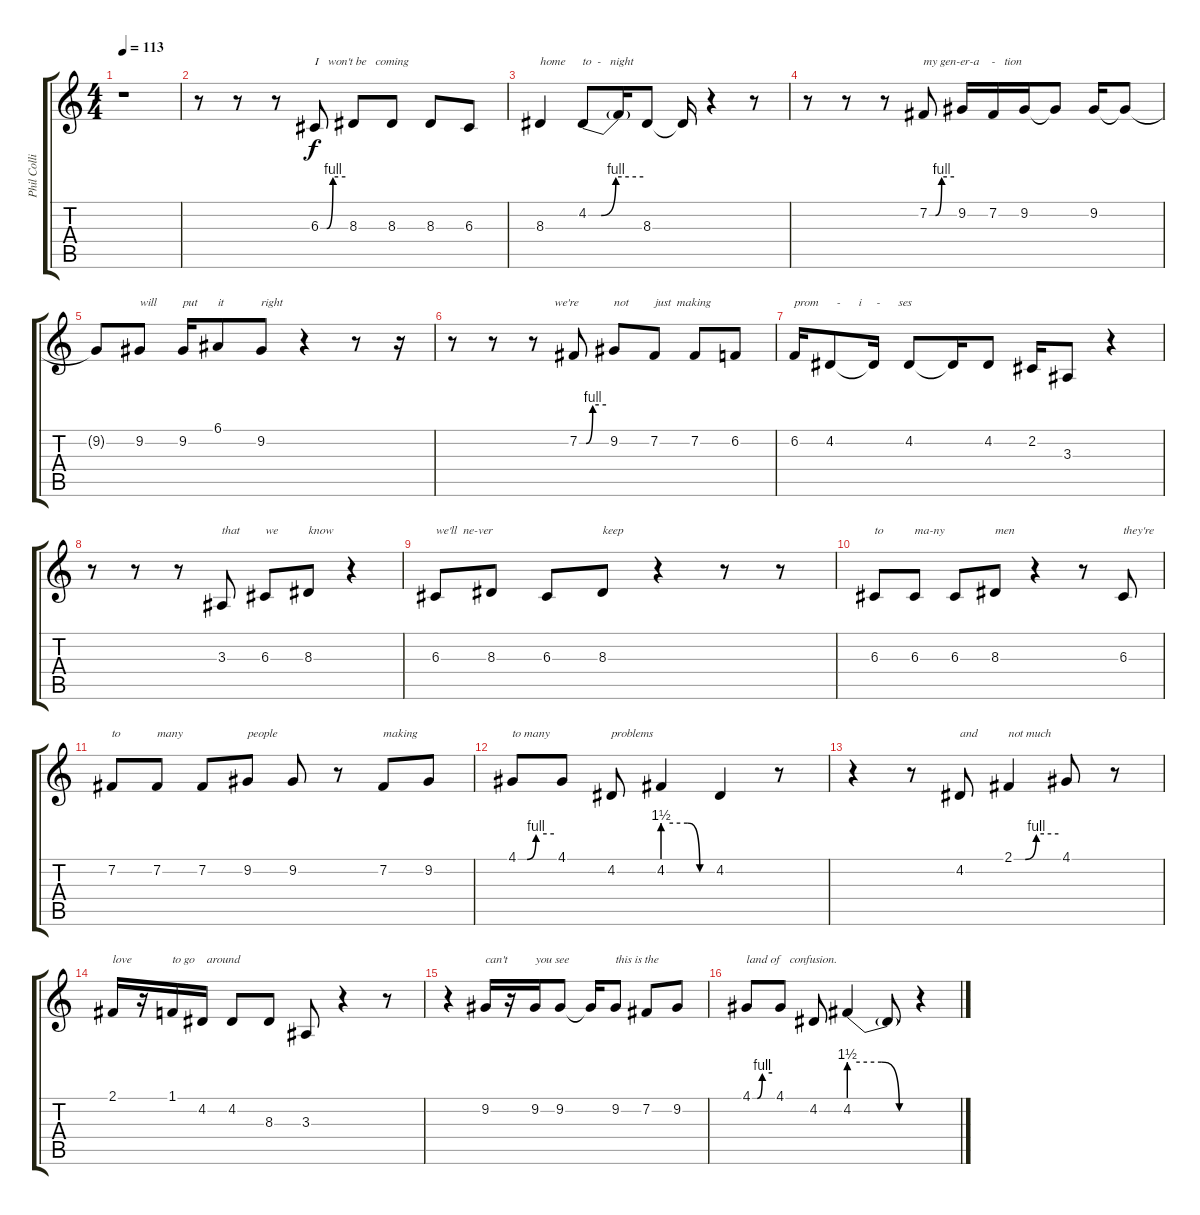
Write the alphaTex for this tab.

\track ("Phil Collins(vocals)" "Phil Colli") {instrument lead6voice}
\staff {score tabs}
\tuning (E4 B3 G3 D3 A2 E2) {hide}
\ts (4 4)
\tempo 113
\clef g2
\ks c
r.1{dy f} |
r.8 r.8 r.8 6.3{be (custom 0 0 15 0 30 4 60 4)}.8{txt "I   won't be   coming"} 8.3.8 8.3.8 8.3.8 6.3.8 |
8.3.4{txt "home"} 4.2{be (custom 0 0 14 0 30 4 60 4)}.8{txt "to  -   night"} 4.2{t}.16 8.3.8 8.3{t}.16 r.4 r.8 |
r.8 r.8 r.8 7.2{be (custom 0 0 15 0 30 4 60 4)}.8{txt "my gen-er-a    -   tion"} 9.2.16 7.2.16 9.2.16 9.2{t}.8 9.2.16 9.2{t}.8 |
9.2{t}.8 9.2.8{txt "will"} 9.2.16{txt "put"} 6.1.8{txt "it"} 9.2.8{txt "right"} r.4 r.8 r.16 |
r.8 r.8 r.8{txt "       we're"} 7.2{be (custom 0 0 15 0 30 4 60 4)}.8 9.2.8{txt "not"} 7.2.8{txt "just  making"} 7.2.8 6.2.8 |
6.2.16{txt "prom      -      i     -      ses"} 4.2.8 4.2{t}.16 4.2.8 4.2{t}.16 4.2.8 2.2.16 3.3.8 r.4 |
r.8 r.8 r.8 3.3.8{txt "that"} 6.3.8{txt "we"} 8.3.8{txt "know"} r.4 |
6.3.8{txt "we'll  ne-ver"} 8.3.8 6.3.8 8.3.8{txt "keep"} r.4 r.8 r.8 |
6.3.8{txt "to"} 6.3.8{txt "ma-ny"} 6.3.8 8.3.8{txt "men"} r.4 r.8 6.3.8{txt "they're"} |
7.2.8{txt "to"} 7.2.8{txt "many"} 7.2.8 9.2.8{txt "people"} 9.2.8 r.8 7.2.8{txt "making"} 9.2.8 |
4.1{be (custom 0 0 15 0 30 4 60 4)}.8{txt "to many"} 4.1.8 4.2.8{txt "problems"} 4.2{be (custom 0 6 30 6 45 0 60 0)}.4 4.2.4 r.8 |
r.4 r.8 4.2.8{txt "and"} 2.1{be (custom 0 0 15 0 30 4 60 4)}.4{txt "not much"} 4.1.8 r.8 |
2.1.16{txt "love"} r.16 1.1.16{txt "to go    around"} 4.2.16 4.2.8 8.3.8 3.3.8 r.4 r.8 |
r.4 9.2.16{txt "can't"} r.16 9.2.16{txt "you see"} 9.2.8 9.2{t}.16 9.2.8{txt "this is the"} 7.2.8 9.2.8 |
4.1{be (custom 0 0 15 0 30 4 60 4)}.8{txt "land of   confusion."} 4.1.8 4.2.8 4.2{be (custom 0 6 29 6 45 0 60 0)}.4 4.2{t}.8 r.4
